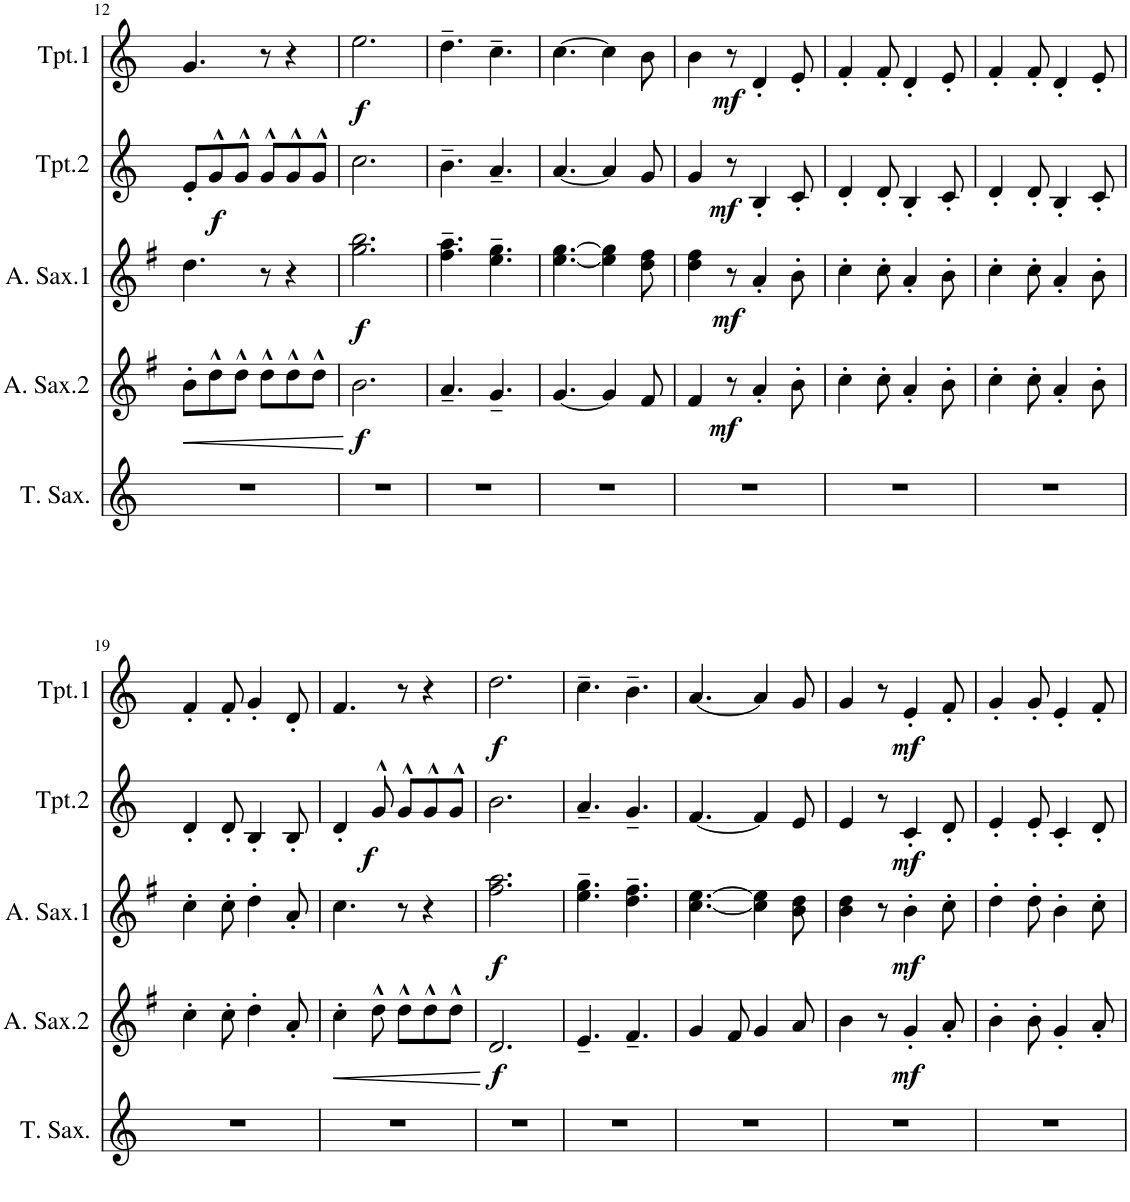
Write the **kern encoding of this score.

**kern	**kern	**dynam	**kern	**dynam	**kern	**dynam	**kern	**dynam
*part5	*part4	*part4	*part3	*part3	*part2	*part2	*part1	*part1
*staff5	*staff4	*staff4	*staff3	*staff3	*staff2	*staff2	*staff1	*staff1
*I"Tenor-saxofoon	*I"Altsax 2	*	*I"Altsax 1	*	*I"Trompet 2	*	*I"Trompet 1	*
*I'T. Sax.	*I'A. Sax.2	*	*I'A. Sax.1	*	*I'Tpt.2	*	*I'Tpt.1	*
!!LO:PB:g=z
*clefG2	*clefG2	*	*clefG2	*	*clefG2	*	*clefG2	*
*Trd8c14	*Trd5c9	*	*Trd5c9	*	*Trd1c2	*	*Trd1c2	*
*k[]	*k[f#]	*	*k[f#]	*	*k[]	*	*k[]	*
*M6/8	*M6/8	*	*M6/8	*	*M6/8	*	*M6/8	*
=12	=12	=12	=12	=12	=12	=12	=12	=12
!	!	!LO:HP:b	!	!	!	!	!	!
2.r	8b'\L	<	4.dd\	.	8e'/L	.	4.g/	.
!	!	!	!	!	!	!LO:DY:b	!	!
.	8dd^^\	.	.	.	8g^^/	f	.	.
.	8dd^^\J	.	.	.	8g^^/J	.	.	.
.	8dd^^\L	.	8r	.	8g^^/L	.	8r	.
.	8dd^^\	.	4r	.	8g^^/	.	4r	.
.	8dd^^\J	.	.	.	8g^^/J	.	.	.
.	.	[	.	.	.	.	.	.
=13	=13	=13	=13	=13	=13	=13	=13	=13
!	!	!LO:DY:b	!	!LO:DY:b	!	!	!	!LO:DY:b
2.r	2.b\	f	2.gg\ 2.bb\	f	2.cc\	.	2.ee\	f
=14	=14	=14	=14	=14	=14	=14	=14	=14
2.r	4.a~/	.	4.ff#\~ 4.aa\~	.	4.b~\	.	4.dd~\	.
.	4.g~/	.	4.ee\~ 4.gg\~	.	4.a~/	.	4.cc~\	.
=15	=15	=15	=15	=15	=15	=15	=15	=15
2.r	[4.g/	.	[4.ee\ [4.gg\	.	[4.a/	.	[4.cc\	.
.	4g/]	.	4ee\] 4gg\]	.	4a/]	.	4cc\]	.
.	8f#/	.	8dd\ 8ff#\	.	8g/	.	8b\	.
=16	=16	=16	=16	=16	=16	=16	=16	=16
2.r	4f#/	.	4dd\ 4ff#\	.	4g/	.	4b\	.
!	!	!LO:DY:b	!	!LO:DY:b	!	!LO:DY:b	!	!LO:DY:b
.	8r	mf	8r	mf	8r	mf	8r	mf
.	4a'/	.	4a'/	.	4B'/	.	4d'/	.
.	8b'\	.	8b'\	.	8c'/	.	8e'/	.
=17	=17	=17	=17	=17	=17	=17	=17	=17
2.r	4cc'\	.	4cc'\	.	4d'/	.	4f'/	.
.	8cc'\	.	8cc'\	.	8d'/	.	8f'/	.
.	4a'/	.	4a'/	.	4B'/	.	4d'/	.
.	8b'\	.	8b'\	.	8c'/	.	8e'/	.
=18	=18	=18	=18	=18	=18	=18	=18	=18
2.r	4cc'\	.	4cc'\	.	4d'/	.	4f'/	.
.	8cc'\	.	8cc'\	.	8d'/	.	8f'/	.
.	4a'/	.	4a'/	.	4B'/	.	4d'/	.
.	8b'\	.	8b'\	.	8c'/	.	8e'/	.
!!LO:LB:g=z
=19	=19	=19	=19	=19	=19	=19	=19	=19
2.r	4cc'\	.	4cc'\	.	4d'/	.	4f'/	.
.	8cc'\	.	8cc'\	.	8d'/	.	8f'/	.
.	4dd'\	.	4dd'\	.	4B'/	.	4g'/	.
.	8a'/	.	8a'/	.	8B'/	.	8d'/	.
=20	=20	=20	=20	=20	=20	=20	=20	=20
!	!	!LO:HP:b	!	!	!	!	!	!
2.r	4cc'\	<	4.cc\	.	4d'/	.	4.f/	.
!	!	!	!	!	!	!LO:DY:b	!	!
.	8dd^^\	.	.	.	8g^^/	f	.	.
.	8dd^^\L	.	8r	.	8g^^/L	.	8r	.
.	8dd^^\	.	4r	.	8g^^/	.	4r	.
.	8dd^^\J	.	.	.	8g^^/J	.	.	.
.	.	[	.	.	.	.	.	.
=21	=21	=21	=21	=21	=21	=21	=21	=21
!	!	!LO:DY:b	!	!LO:DY:b	!	!	!	!LO:DY:b
2.r	2.d/	f	2.ff#\ 2.aa\	f	2.b\	.	2.dd\	f
=22	=22	=22	=22	=22	=22	=22	=22	=22
2.r	4.e~/	.	4.ee\~ 4.gg\~	.	4.a~/	.	4.cc~\	.
.	4.f#~/	.	4.dd\~ 4.ff#\~	.	4.g~/	.	4.b~\	.
=23	=23	=23	=23	=23	=23	=23	=23	=23
2.r	4g/	.	[4.cc\ [4.ee\	.	[4.f/	.	[4.a/	.
.	8f#/	.	.	.	.	.	.	.
.	4g/	.	4cc\] 4ee\]	.	4f/]	.	4a/]	.
.	8a/	.	8b\ 8dd\	.	8e/	.	8g/	.
=24	=24	=24	=24	=24	=24	=24	=24	=24
2.r	4b\	.	4b\ 4dd\	.	4e/	.	4g/	.
.	8r	.	8r	.	8r	.	8r	.
!	!	!LO:DY:b	!	!LO:DY:b	!	!LO:DY:b	!	!LO:DY:b
.	4g'/	mf	4b'\	mf	4c'/	mf	4e'/	mf
.	8a'/	.	8cc'\	.	8d'/	.	8f'/	.
=25	=25	=25	=25	=25	=25	=25	=25	=25
2.r	4b'\	.	4dd'\	.	4e'/	.	4g'/	.
.	8b'\	.	8dd'\	.	8e'/	.	8g'/	.
.	4g'/	.	4b'\	.	4c'/	.	4e'/	.
.	8a'/	.	8cc'\	.	8d'/	.	8f'/	.
=	=	=	=	=	=	=	=	=
*-	*-	*-	*-	*-	*-	*-	*-	*-
